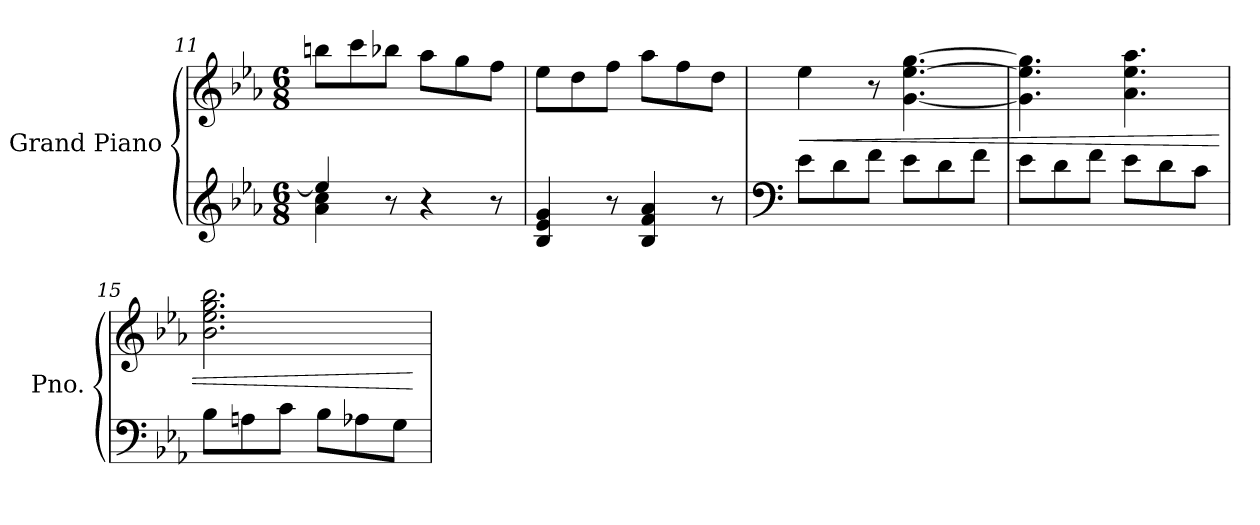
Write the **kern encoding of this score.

**kern	**kern	**dynam
*part1	*part1	*part1
*staff2	*staff1	*staff1/2
*I"Grand Piano	*	*
*I'Pno.	*	*
!!LO:LB:g=z
*clefG2	*clefG2	*
*k[b-e-a-]	*k[b-e-a-]	*
*M6/8	*M6/8	*
=11	=11	=11
*^	*	*
4ee-/]	4a-\ 4cc\	8bbn\L	.
.	.	8ccc\	.
8r	2ryy	8bb-X\J	.
4r	.	8aa-\L	.
.	.	8gg\	.
8r	.	8ff\J	.
*v	*v	*	*
=12	=12	=12
4B-/ 4e-/ 4g/	8ee-\L	.
.	8dd\	.
8r	8ff\J	.
4B-/ 4f/ 4a-/	8aa-\L	.
.	8ff\	.
8r	8dd\J	.
=13	=13	=13
*clefF4	*	*
!	!	!LO:HP:b
8e-\L	4ee-\	<
8d\	.	.
8f\J	8r	.
8e-\L	[4.g\ [4.ee-\ [4.gg\	.
8d\	.	.
8f\J	.	.
=14	=14	=14
8e-\L	4.g\] 4.ee-\] 4.gg\]	.
8d\	.	.
8f\J	.	.
8e-\L	4.a-\ 4.ee-\ 4.aa-\	.
8d\	.	.
8c\J	.	.
=15	=15	=15
8B-\L	2.b-\ 2.ee-\ 2.gg\ 2.bb-\	.
8An\	.	.
8c\J	.	.
8B-\L	.	.
8A-X\	.	.
8G\J	.	.
.	.	[
=	=	=
*-	*-	*-
